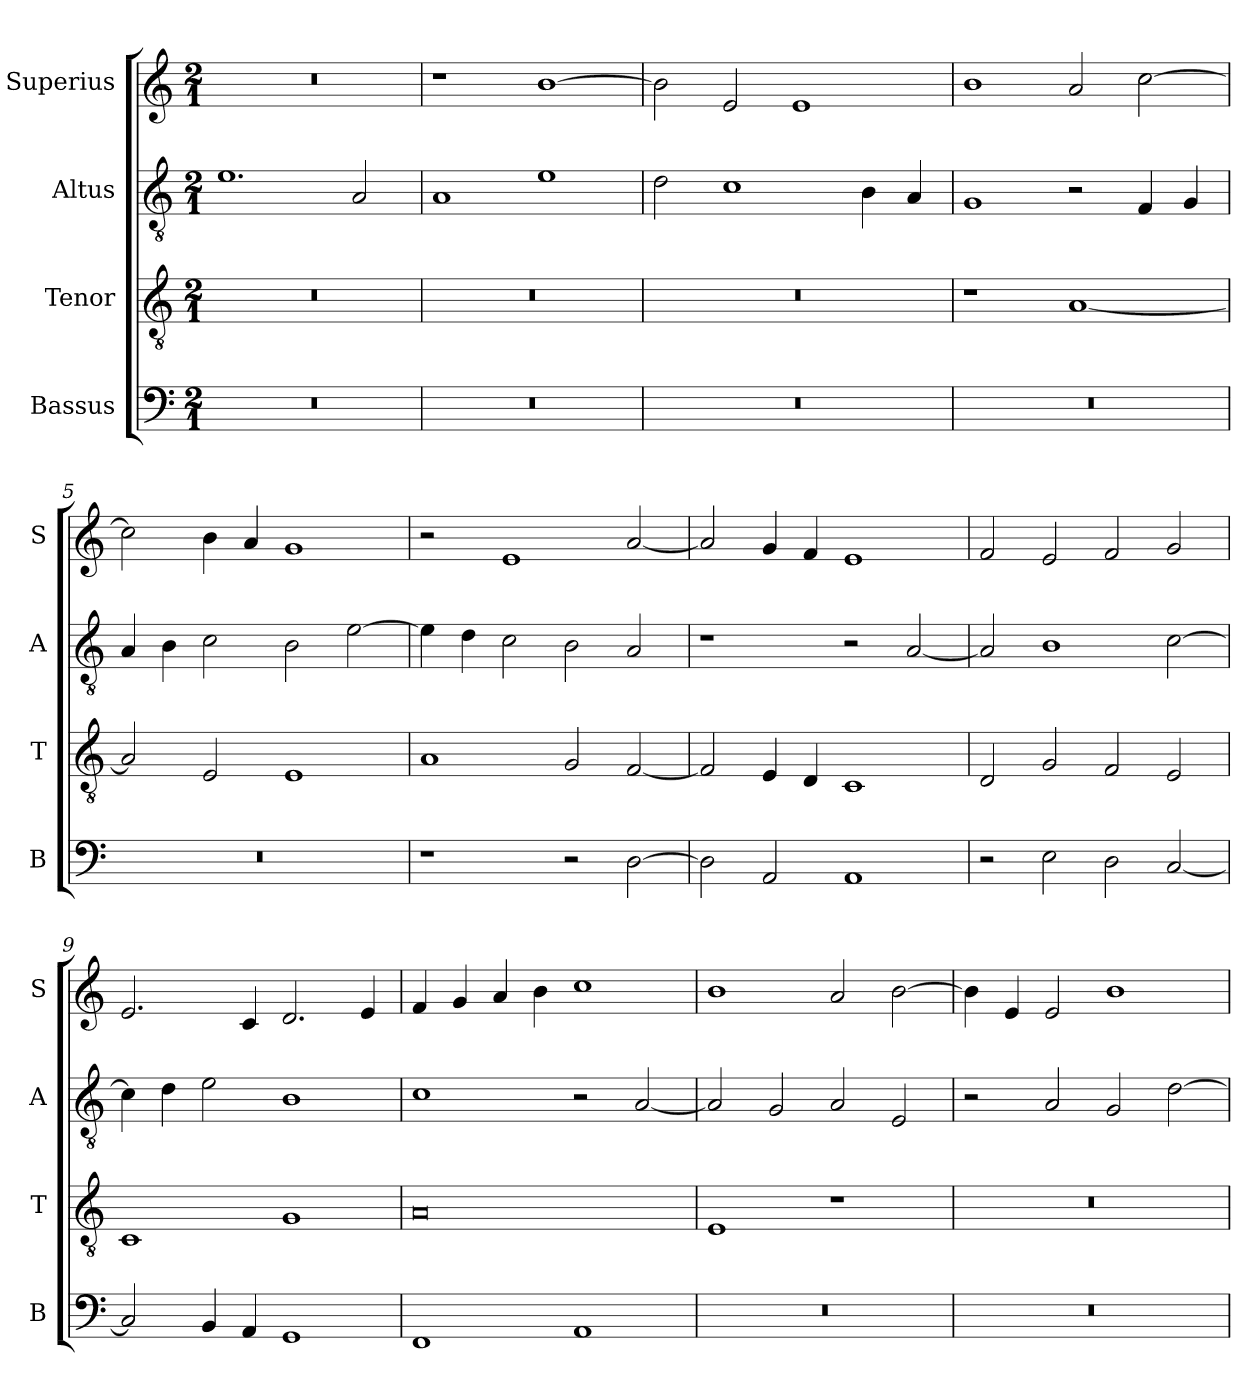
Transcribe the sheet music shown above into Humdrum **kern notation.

**kern	**kern	**kern	**kern
*part4	*part3	*part2	*part1
*staff4	*staff3	*staff2	*staff1
*I"Bassus	*I"Tenor	*I"Altus	*I"Superius
*I'B	*I'T	*I'A	*I'S
*clefF4	*clefGv2	*clefGv2	*clefG2
*k[]	*k[]	*k[]	*k[]
*M2/1	*M2/1	*M2/1	*M2/1
=1	=1	=1	=1
0r	0r	1.e	0r
.	.	2A/	.
=2	=2	=2	=2
0r	0r	1A	1r
.	.	1e	[1b
=3	=3	=3	=3
0r	0r	2d\	2b\]
.	.	1c	2e/
.	.	.	1e
.	.	4B\	.
.	.	4A/	.
=4	=4	=4	=4
0r	1r	1G	1b
.	[1A	2r	2a/
.	.	4F/	[2cc\
.	.	4G/	.
=5	=5	=5	=5
0r	2A/]	4A/	2cc\]
.	.	4B\	.
.	2E/	2c\	4b\
.	.	.	4a/
.	1E	2B\	1g
.	.	[2e\	.
=6	=6	=6	=6
1r	1A	4e\]	2r
.	.	4d\	.
.	.	2c\	1e
2r	2G/	2B\	.
[2D\	[2F/	2A/	[2a/
=7	=7	=7	=7
2D\]	2F/]	1r	2a/]
2AA/	4E/	.	4g/
.	4D/	.	4f/
1AA	1C	2r	1e
.	.	[2A/	.
=8	=8	=8	=8
2r	2D/	2A/]	2f/
2E\	2G/	1B	2e/
2D\	2F/	.	2f/
[2C/	2E/	[2c\	2g/
=9	=9	=9	=9
2C/]	1C	4c\]	2.e/
.	.	4d\	.
4BB/	.	2e\	.
4AA/	.	.	4c/
1GG	1G	1B	2.d/
.	.	.	4e/
=10	=10	=10	=10
1FF	0A	1c	4f/
.	.	.	4g/
.	.	.	4a/
.	.	.	4b\
1AA	.	2r	1cc
.	.	[2A/	.
=11	=11	=11	=11
0r	1E	2A/]	1b
.	.	2G/	.
.	1r	2A/	2a/
.	.	2E/	[2b\
=12	=12	=12	=12
0r	0r	2r	4b\]
.	.	.	4e/
.	.	2A/	2e/
.	.	2G/	1b
.	.	[2d\	.
=	=	=	=
*-	*-	*-	*-
